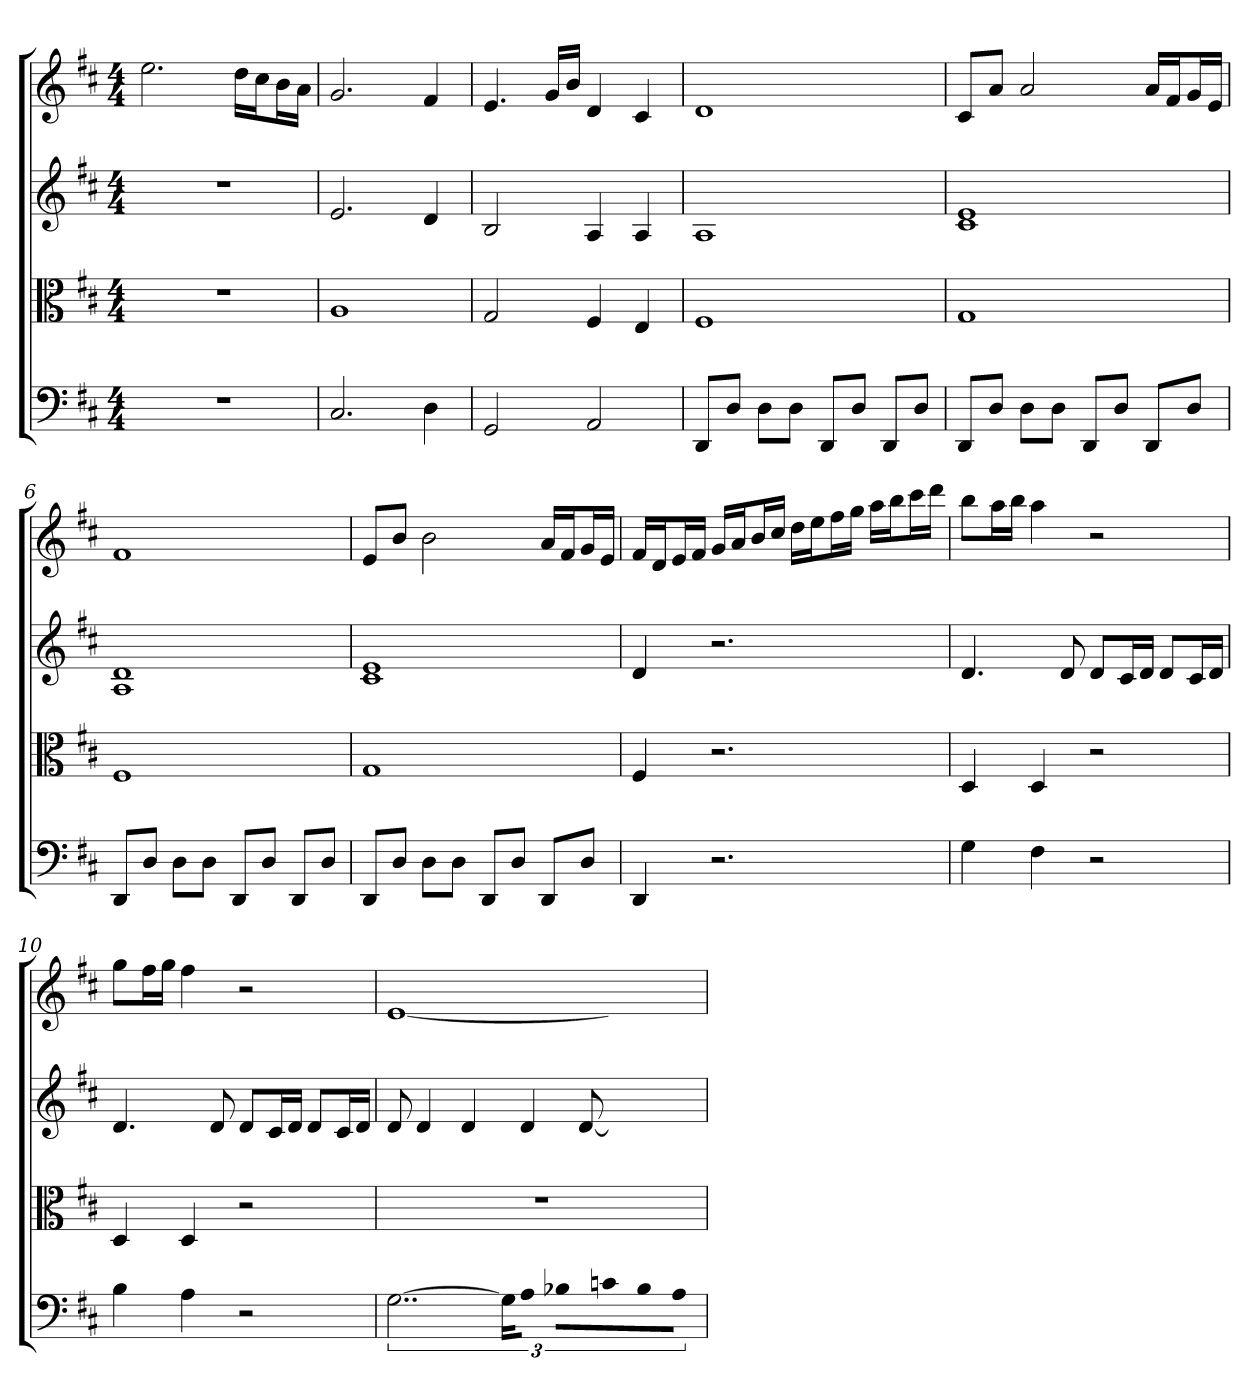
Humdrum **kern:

**kern	**kern	**kern	**kern
*part4	*part3	*part2	*part1
*staff4	*staff3	*staff2	*staff1
*clefF4	*clefC3	*	*
*k[f#c#]	*k[f#c#]	*k[f#c#]	*k[f#c#]
*D:	*D:	*D:	*D:
*M4/4	*M4/4	*M4/4	*M4/4
=	=	=	=
1r	1r	1r	2.ee
.	.	.	16ddLL
.	.	.	16cc#J
.	.	.	16bL
.	.	.	16aJJ
=2	=2	=2	=2
2.C#	1A	2.e	2.g
4D	.	4d	4f#
=3	=3	=3	=3
2GG	2G	2B	4.e
.	.	.	16gLL
.	.	.	16bJJ
2AA	4F#	4A	4d
.	4E	4A	4c#
=4	=4	=4	=4
8DD/L	1F#	1A	1d
8D/J	.	.	.
8D\L	.	.	.
8D\J	.	.	.
8DD/L	.	.	.
8D/J	.	.	.
8DD/L	.	.	.
8D/J	.	.	.
=5	=5	=5	=5
8DD/L	1G	1c# 1e	8c#L
8D/J	.	.	8aJ
8D\L	.	.	2a
8D\J	.	.	.
8DD/L	.	.	.
8D/J	.	.	.
8DD/L	.	.	16aLL
.	.	.	16f#J
8D/J	.	.	16gL
.	.	.	16eJJ
=6	=6	=6	=6
8DD/L	1F#	1A 1d	1f#
8D/J	.	.	.
8D\L	.	.	.
8D\J	.	.	.
8DD/L	.	.	.
8D/J	.	.	.
8DD/L	.	.	.
8D/J	.	.	.
=7	=7	=7	=7
8DD/L	1G	1c# 1e	8eL
8D/J	.	.	8bJ
8D\L	.	.	2b
8D\J	.	.	.
8DD/L	.	.	.
8D/J	.	.	.
8DD/L	.	.	16aLL
.	.	.	16f#J
8D/J	.	.	16gL
.	.	.	16eJJ
=8	=8	=8	=8
4DD	4F#	4d	16f#LL
.	.	.	16dJ
.	.	.	16eL
.	.	.	16f#JJ
2.r	2.r	2.r	16gLL
.	.	.	16aJ
.	.	.	16bL
.	.	.	16cc#JJ
.	.	.	16ddLL
.	.	.	16eeJ
.	.	.	16ff#L
.	.	.	16ggJJ
.	.	.	16aaLL
.	.	.	16bbJ
.	.	.	16ccc#L
.	.	.	16dddJJ
=9	=9	=9	=9
4G	4D	4.d	8bbL
.	.	.	16aaL
.	.	.	16bbJJ
4F#	4D	.	4aa
.	.	8d	.
2r	2r	8dL	2r
.	.	16c#L	.
.	.	16dJJ	.
.	.	8dL	.
.	.	16c#L	.
.	.	16dJJ	.
=10	=10	=10	=10
4B	4D	4.d	8ggL
.	.	.	16ff#L
.	.	.	16ggJJ
4A	4D	.	4ff#
.	.	8d	.
2r	2r	8dL	2r
.	.	16c#L	.
.	.	16dJJ	.
.	.	8dL	.
.	.	16c#L	.
.	.	16dJJ	.
=11	=11	=11	=11
[3..G	1r	8d	[1e
.	.	4d	.
.	.	4d	.
24G\KL]	.	.	.
8A\J	.	4d	.
16B-X\LL	.	.	.
16cn\J	.	.	.
16B-\L	.	[8d	.
16A\JJ	.	.	.
=	=	=	=
*-	*-	*-	*-
